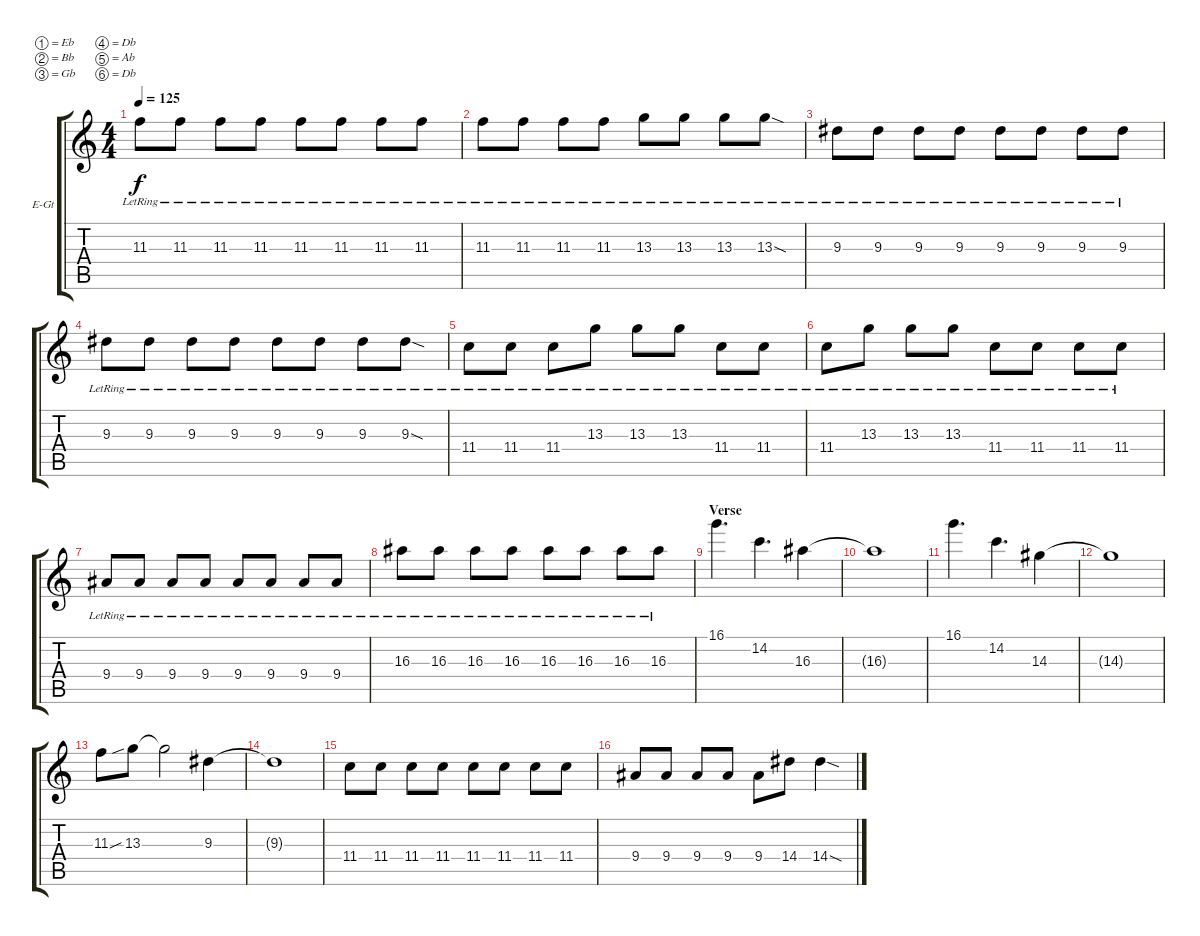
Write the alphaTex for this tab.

\defaultSystemsLayout 4
\bracketExtendMode groupsimilarinstruments
\firstSystemTrackNameOrientation horizontal
\otherSystemsTrackNameOrientation horizontal
\track ("Alex" "E-Gt") {instrument distortionguitar}
\staff {score tabs}
\tuning (Eb4 Bb3 Gb3 Db3 Ab2 Db2)
\ts (4 4)
\tempo 125
\clef g2
\ks c
11.3{lr}.8{dy f} 11.3{lr}.8 11.3{lr}.8 11.3{lr}.8 11.3{lr}.8 11.3{lr}.8 11.3{lr}.8 11.3{lr}.8 |
11.3{lr}.8 11.3{lr}.8 11.3{lr}.8 11.3{lr}.8 13.3{lr}.8 13.3{lr}.8 13.3{lr}.8 13.3{sod lr}.8 |
9.3{lr}.8 9.3{lr}.8 9.3{lr}.8 9.3{lr}.8 9.3{lr}.8 9.3{lr}.8 9.3{lr}.8 9.3{lr}.8 |
9.3{lr}.8 9.3{lr}.8 9.3{lr}.8 9.3{lr}.8 9.3{lr}.8 9.3{lr}.8 9.3{lr}.8 9.3{sod lr}.8 |
11.4{lr}.8 11.4{lr}.8 11.4{lr}.8 13.3{lr}.8 13.3{lr}.8 13.3{lr}.8 11.4{lr}.8 11.4{lr}.8 |
11.4{lr}.8 13.3{lr}.8 13.3{lr}.8 13.3{lr}.8 11.4{lr}.8 11.4{lr}.8 11.4{lr}.8 11.4{lr}.8 |
9.4{lr}.8 9.4{lr}.8 9.4{lr}.8 9.4{lr}.8 9.4{lr}.8 9.4{lr}.8 9.4{lr}.8 9.4{lr}.8 |
16.3{lr}.8 16.3{lr}.8 16.3{lr}.8 16.3{lr}.8 16.3{lr}.8 16.3{lr}.8 16.3{lr}.8 16.3{lr}.8 |
\section ("" "Verse")
16.1.4{d} 14.2.4{d} 16.3.4 |
16.3{t}.1 |
16.1.4{d} 14.2.4{d} 14.3.4 |
14.3{t}.1 |
11.3.8 13.3{sib}.8 13.3{t}.2 9.3.4 |
9.3{t}.1 |
11.4.8 11.4.8 11.4.8 11.4.8 11.4.8 11.4.8 11.4.8 11.4.8 |
9.4.8 9.4.8 9.4.8 9.4.8 9.4.8 14.4.8 14.4{sod}.4
